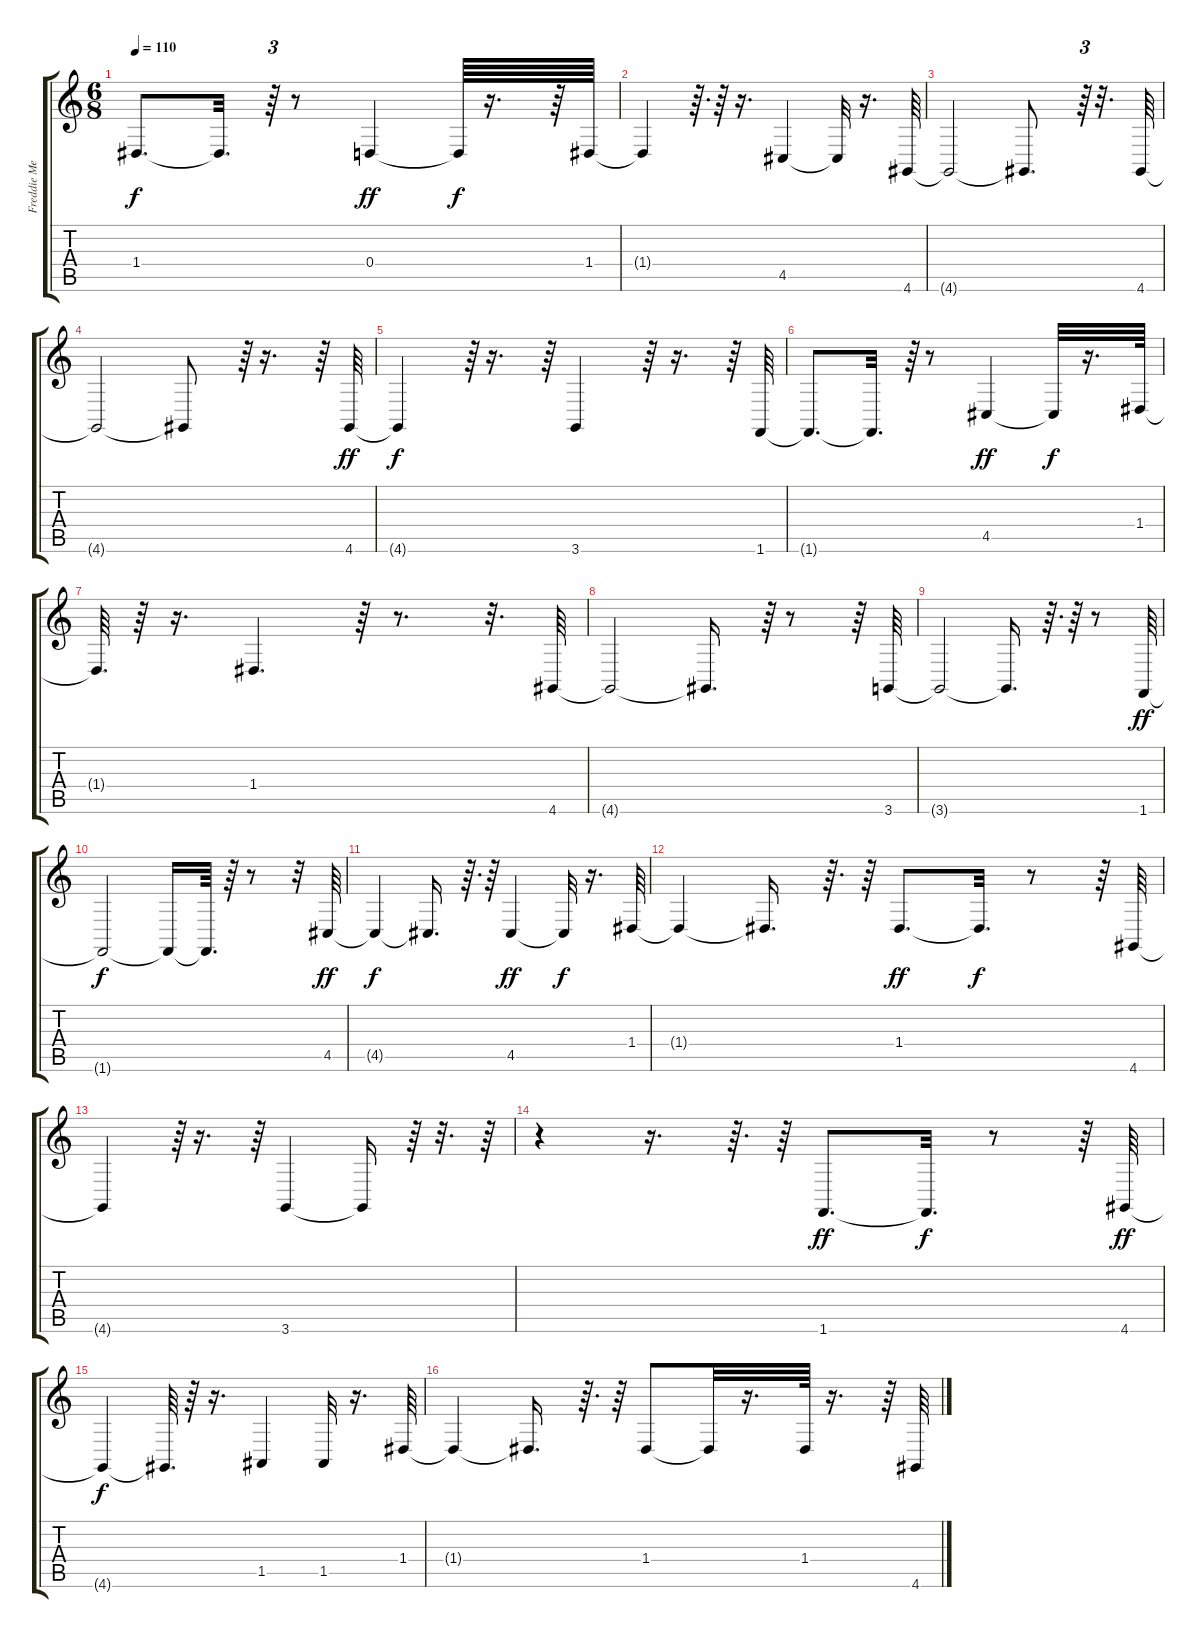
\track ("Freddie Mercury Piano Bass" "Freddie Me") {instrument acousticgrandpiano}
\staff {score tabs}
\tuning (E4 B3 G3 D3 A2 E2) {hide}
\ts (6 8)
\tempo 110
\clef g2
\ks c
1.4{t}.8{d dy f} 1.4{t}.32{d} r.64{tu (3 2)} r.8 0.4.4{dy ff} 0.4{t}.64{dy f} r.16{d} r.64 1.4.64 |
1.4{t}.4 r.64{d} r.64 r.16{d} 4.5.4 4.5{t}.32 r.16{d} 4.6.64 |
4.6{t}.2 4.6{t}.8{d} r.64{tu (3 2)} r.32{d} 4.6.64 |
4.6{t}.2 4.6{t}.8 r.64{tu (3 2)} r.16{d} r.64 4.6.64{dy ff} |
4.6{t}.4{dy f} r.64{tu (3 2)} r.16{d} r.64 3.6.4 r.64 r.16{d} r.64 1.6.64 |
1.6{t}.8{d} 1.6{t}.32{d} r.64{tu (3 2)} r.8 4.5.4{dy ff} 4.5{t}.32{dy f} r.16{d} 1.4.64 |
1.4{t}.64{d} r.64 r.16{d} 1.4.4{d} r.64 r.8{d} r.32{d} 4.6.64 |
4.6{t}.2 4.6{t}.16{d} r.64{tu (3 2)} r.8 r.64 3.6.64 |
3.6{t}.2 3.6{t}.16{d} r.64{d} r.64 r.8 1.6.64{dy ff} |
1.6{t}.2{dy f} 1.6{t}.16 1.6{t}.64{d} r.64 r.8 r.32 4.5.64{dy ff} |
4.5{t}.4{dy f} 4.5{t}.16{d} r.64{d} r.64 4.5.4{dy ff} 4.5{t}.32{dy f} r.16{d} 1.4.64 |
1.4{t}.4 1.4{t}.16{d} r.64{d} r.64 1.4.8{d dy ff} 1.4{t}.32{d dy f} r.8 r.64 4.6.64 |
4.6{t}.4 r.64{tu (3 2)} r.16{d} r.64 3.6.4 3.6{t}.16 r.64 r.32{d} r.64 |
r.4 r.16{d} r.64{d} r.64 1.6.8{d dy ff} 1.6{t}.32{d dy f} r.8 r.64 4.6.64{dy ff} |
4.6{t}.4{dy f} 4.6{t}.64{d} r.64 r.16{d} 1.5.4 1.5.32 r.16{d} 1.4.64 |
1.4{t}.4 1.4{t}.16{d} r.64{d} r.64 1.4.8 1.4{t}.32 r.16{d} 1.4.64 r.16{d} r.64 4.6.64
